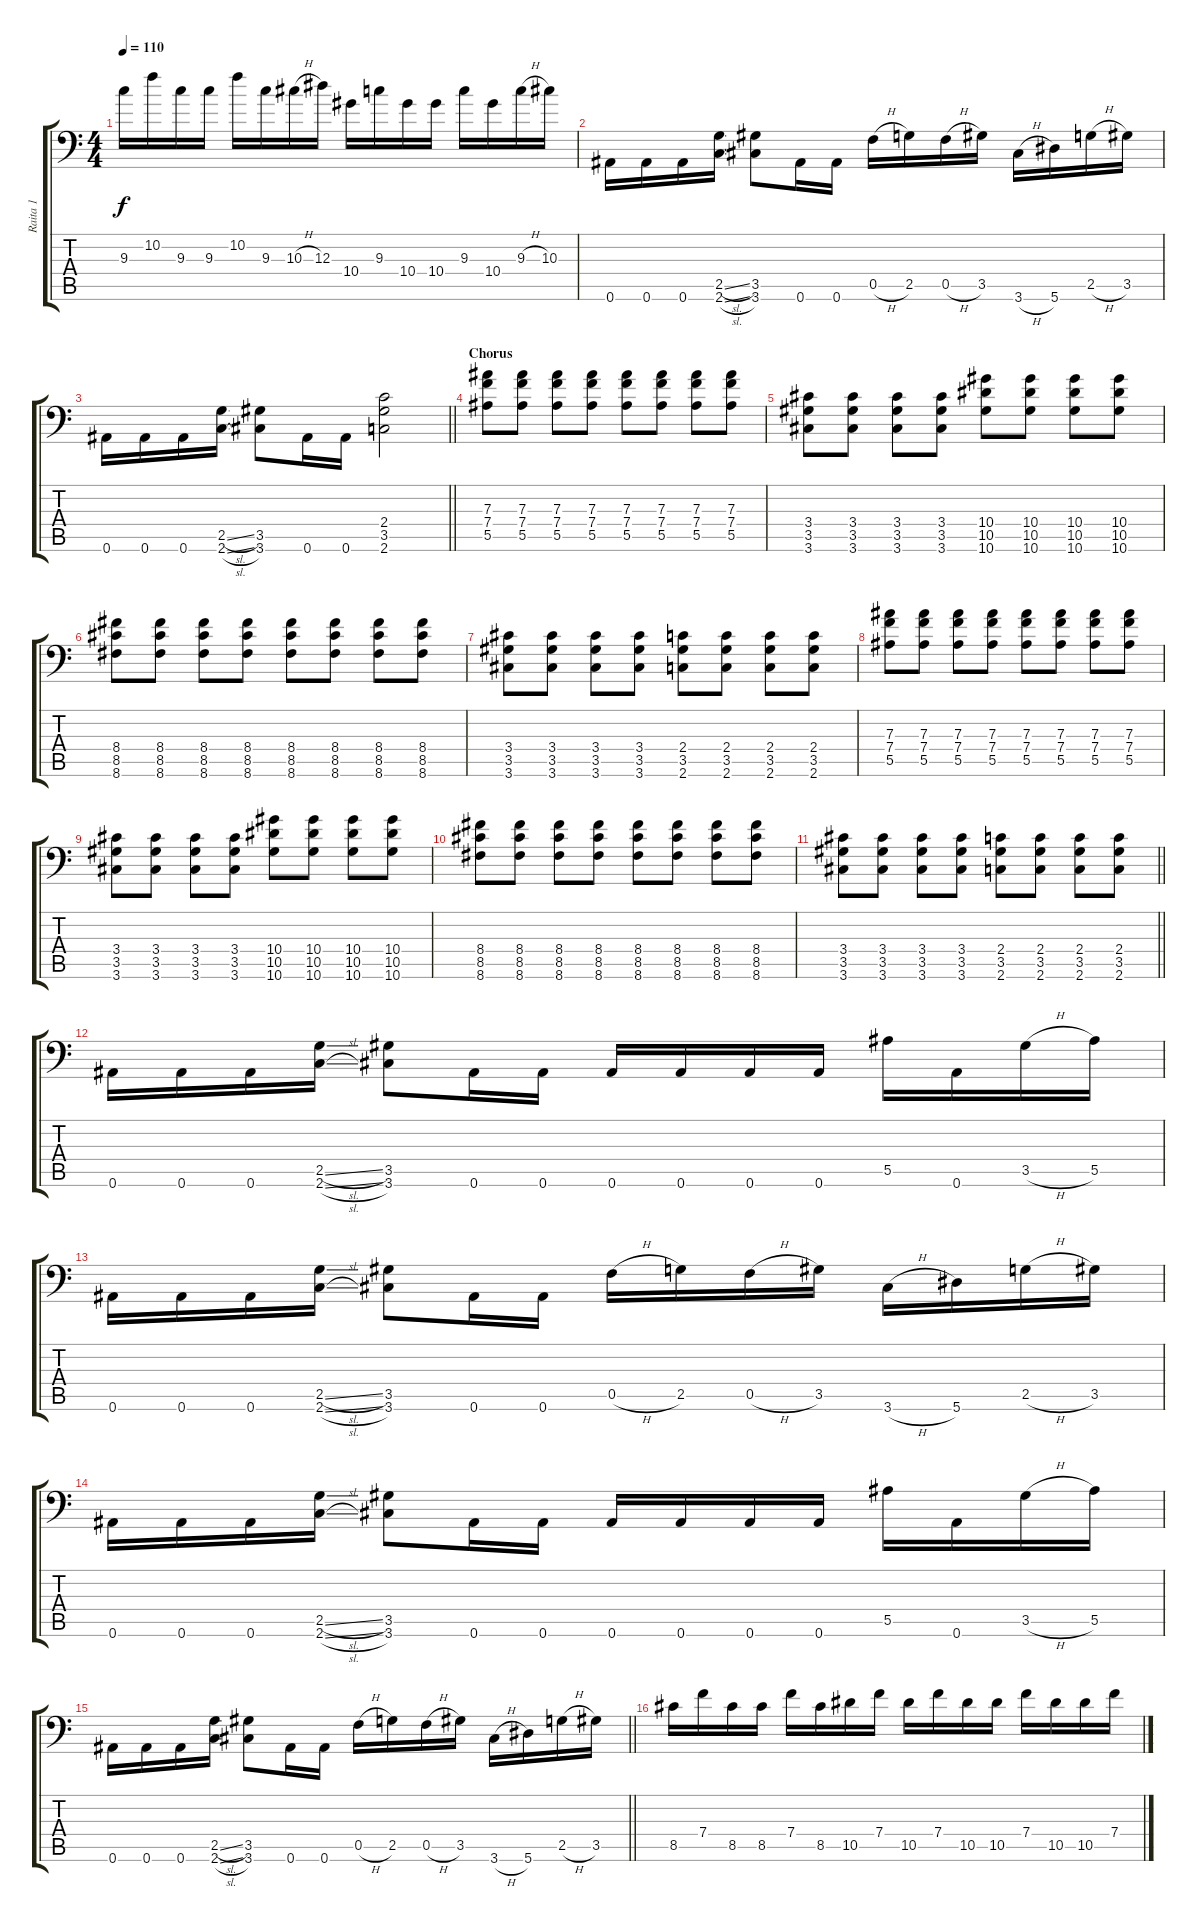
\track ("Raita 1" "Raita 1") {instrument distortionguitar}
\staff {score tabs}
\tuning (C4 G3 Eb3 Bb2 F2 Bb1) {hide}
\ts (4 4)
\tempo 110
\clef f4
\ks c
9.3.16{dy f} 10.2.16 9.3.16 9.3.16 10.2.16 9.3.16 10.3{h}.16 12.3.16 10.4.16 9.3.16 10.4.16 10.4.16 9.3.16 10.4.16 9.3{h}.16 10.3.16 |
0.6.16 0.6.16 0.6.16 (2.5{sl} 2.6{sl}).16 (3.5 3.6).8 0.6.16 0.6.16 0.5{h}.16 2.5.16 0.5{h}.16 3.5.16 3.6{h}.16 5.6.16 2.5{h}.16 3.5.16 |
\barLineRight lightlight
0.6.16 0.6.16 0.6.16 (2.5{sl} 2.6{sl}).16 (3.5 3.6).8 0.6.16 0.6.16 (2.4 3.5 2.6).2 |
\section ("" "Chorus")
(7.3 7.4 5.5).8 (7.3 7.4 5.5).8 (7.3 7.4 5.5).8 (7.3 7.4 5.5).8 (7.3 7.4 5.5).8 (7.3 7.4 5.5).8 (7.3 7.4 5.5).8 (7.3 7.4 5.5).8 |
(3.4 3.5 3.6).8 (3.4 3.5 3.6).8 (3.4 3.5 3.6).8 (3.4 3.5 3.6).8 (10.4 10.5 10.6).8 (10.4 10.5 10.6).8 (10.4 10.5 10.6).8 (10.4 10.5 10.6).8 |
(8.4 8.5 8.6).8 (8.4 8.5 8.6).8 (8.4 8.5 8.6).8 (8.4 8.5 8.6).8 (8.4 8.5 8.6).8 (8.4 8.5 8.6).8 (8.4 8.5 8.6).8 (8.4 8.5 8.6).8 |
(3.4 3.5 3.6).8 (3.4 3.5 3.6).8 (3.4 3.5 3.6).8 (3.4 3.5 3.6).8 (2.4 3.5 2.6).8 (2.4 3.5 2.6).8 (2.4 3.5 2.6).8 (2.4 3.5 2.6).8 |
(7.3 7.4 5.5).8 (7.3 7.4 5.5).8 (7.3 7.4 5.5).8 (7.3 7.4 5.5).8 (7.3 7.4 5.5).8 (7.3 7.4 5.5).8 (7.3 7.4 5.5).8 (7.3 7.4 5.5).8 |
(3.4 3.5 3.6).8 (3.4 3.5 3.6).8 (3.4 3.5 3.6).8 (3.4 3.5 3.6).8 (10.4 10.5 10.6).8 (10.4 10.5 10.6).8 (10.4 10.5 10.6).8 (10.4 10.5 10.6).8 |
(8.4 8.5 8.6).8 (8.4 8.5 8.6).8 (8.4 8.5 8.6).8 (8.4 8.5 8.6).8 (8.4 8.5 8.6).8 (8.4 8.5 8.6).8 (8.4 8.5 8.6).8 (8.4 8.5 8.6).8 |
\barLineRight lightlight
(3.4 3.5 3.6).8 (3.4 3.5 3.6).8 (3.4 3.5 3.6).8 (3.4 3.5 3.6).8 (2.4 3.5 2.6).8 (2.4 3.5 2.6).8 (2.4 3.5 2.6).8 (2.4 3.5 2.6).8 |
\section ("" "")
0.6.16 0.6.16 0.6.16 (2.5{sl} 2.6{sl}).16 (3.5 3.6).8 0.6.16 0.6.16 0.6.16 0.6.16 0.6.16 0.6.16 5.5.16 0.6.16 3.5{h}.16 5.5.16 |
0.6.16 0.6.16 0.6.16 (2.5{sl} 2.6{sl}).16 (3.5 3.6).8 0.6.16 0.6.16 0.5{h}.16 2.5.16 0.5{h}.16 3.5.16 3.6{h}.16 5.6.16 2.5{h}.16 3.5.16 |
0.6.16 0.6.16 0.6.16 (2.5{sl} 2.6{sl}).16 (3.5 3.6).8 0.6.16 0.6.16 0.6.16 0.6.16 0.6.16 0.6.16 5.5.16 0.6.16 3.5{h}.16 5.5.16 |
\barLineRight lightlight
0.6.16 0.6.16 0.6.16 (2.5{sl} 2.6{sl}).16 (3.5 3.6).8 0.6.16 0.6.16 0.5{h}.16 2.5.16 0.5{h}.16 3.5.16 3.6{h}.16 5.6.16 2.5{h}.16 3.5.16 |
\section ("" "")
8.5.16 7.4.16 8.5.16 8.5.16 7.4.16 8.5.16 10.5.16 7.4.16 10.5.16 7.4.16 10.5.16 10.5.16 7.4.16 10.5.16 10.5.16 7.4.16
